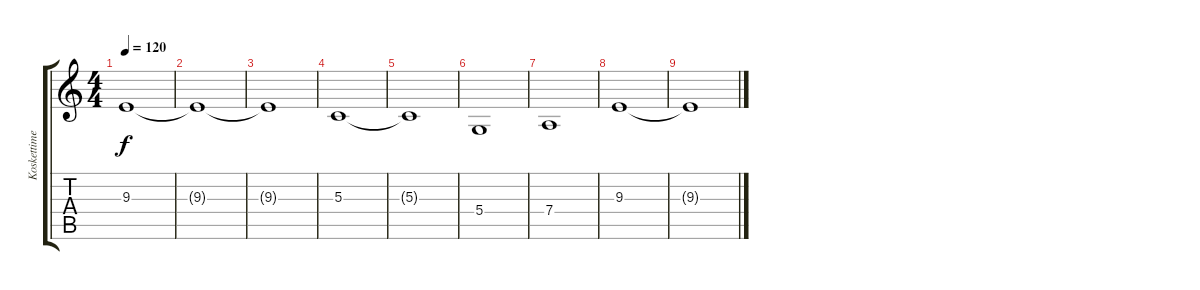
\track ("Koskettimet (Vasen)" "Koskettime") {instrument stringensemble2}
\staff {score tabs}
\tuning (E4 B3 G3 D3 A2 E2) {hide}
\ts (4 4)
\tempo 120
\clef g2
\ks c
9.3{t}.1{dy f volume 5} |
9.3{t}.1{volume 5} |
9.3{t}.1{volume 5} |
5.3.1{volume 5} |
5.3{t}.1{volume 5} |
5.4.1{volume 5} |
7.4.1{volume 5} |
9.3.1{volume 5} |
9.3{t}.1{volume 5}
